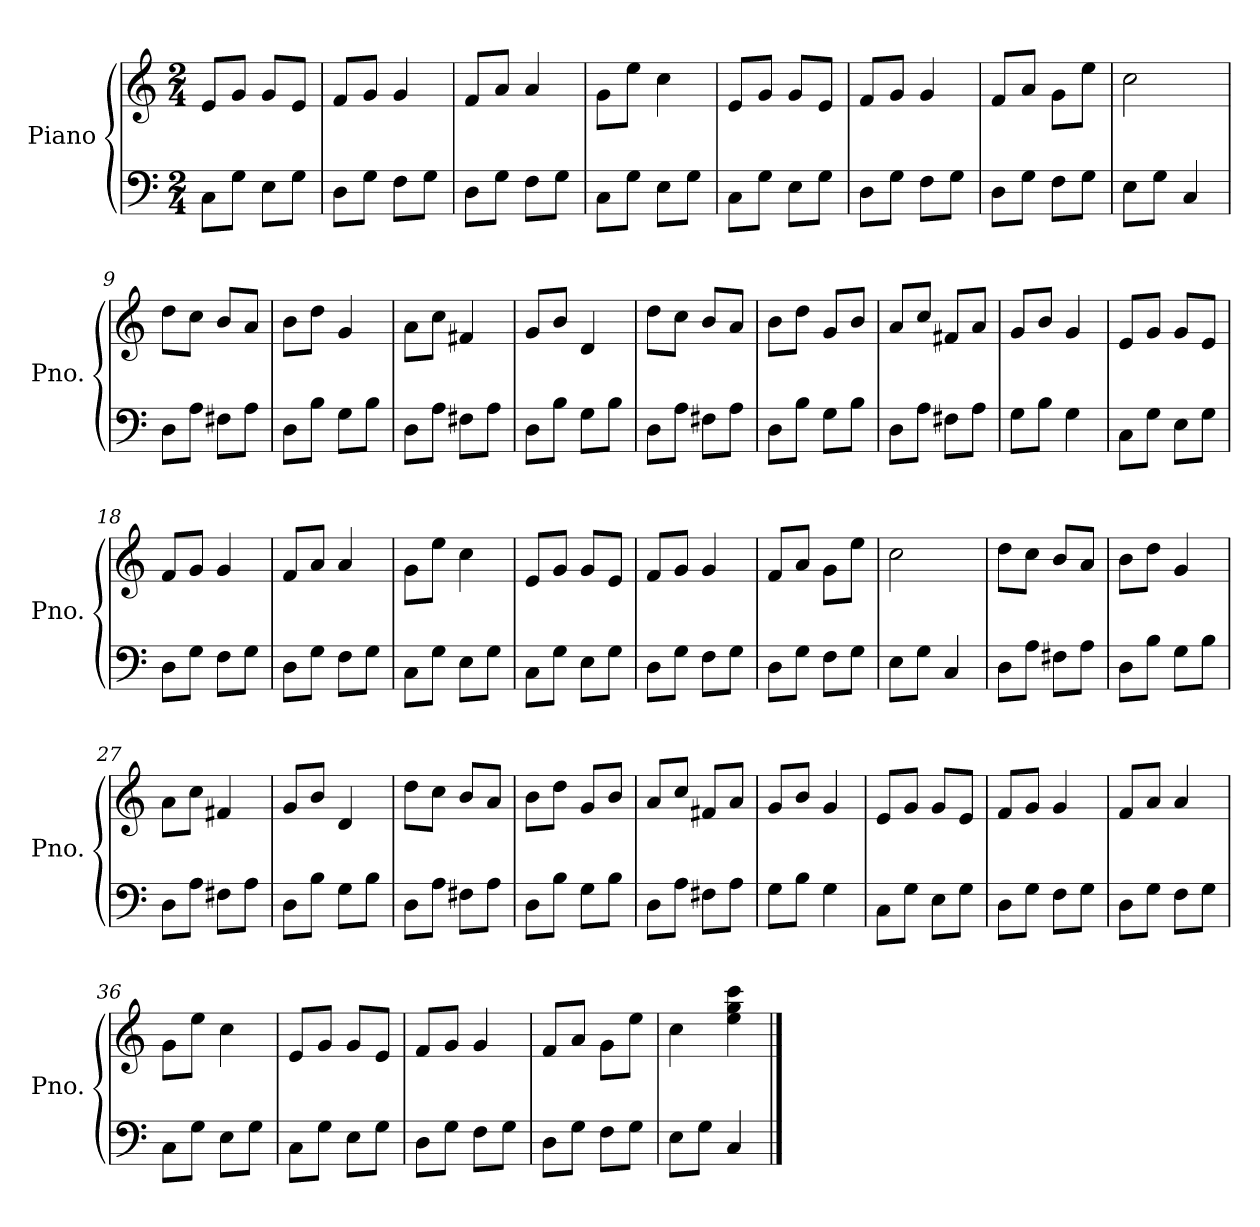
**kern	**kern
*part1	*part1
*staff2	*staff1
*I"Piano	*
*I'Pno.	*
*clefF4	*clefG2
*k[]	*k[]
*M2/4	*M2/4
=1	=1
8C\L	8e/L
8G\J	8g/J
8E\L	8g/L
8G\J	8e/J
=2	=2
8D\L	8f/L
8G\J	8g/J
8F\L	4g/
8G\J	.
=3	=3
8D\L	8f/L
8G\J	8a/J
8F\L	4a/
8G\J	.
=4	=4
8C\L	8g\L
8G\J	8ee\J
8E\L	4cc\
8G\J	.
=5	=5
8C\L	8e/L
8G\J	8g/J
8E\L	8g/L
8G\J	8e/J
=6	=6
8D\L	8f/L
8G\J	8g/J
8F\L	4g/
8G\J	.
=7	=7
8D\L	8f/L
8G\J	8a/J
8F\L	8g\L
8G\J	8ee\J
=8	=8
8E\L	2cc\
8G\J	.
4C/	.
=9	=9
8D\L	8dd\L
8A\J	8cc\J
8F#X\L	8b/L
8A\J	8a/J
=10	=10
8D\L	8b\L
8B\J	8dd\J
8G\L	4g/
8B\J	.
!!LO:LB:g=z
=11	=11
8D\L	8a\L
8A\J	8cc\J
8F#X\L	4f#X/
8A\J	.
=12	=12
8D\L	8g/L
8B\J	8b/J
8G\L	4d/
8B\J	.
=13	=13
8D\L	8dd\L
8A\J	8cc\J
8F#X\L	8b/L
8A\J	8a/J
=14	=14
8D\L	8b\L
8B\J	8dd\J
8G\L	8g/L
8B\J	8b/J
=15	=15
8D\L	8a/L
8A\J	8cc/J
8F#X\L	8f#X/L
8A\J	8a/J
=16	=16
8G\L	8g/L
8B\J	8b/J
4G\	4g/
=17	=17
8C\L	8e/L
8G\J	8g/J
8E\L	8g/L
8G\J	8e/J
=18	=18
8D\L	8f/L
8G\J	8g/J
8F\L	4g/
8G\J	.
=19	=19
8D\L	8f/L
8G\J	8a/J
8F\L	4a/
8G\J	.
=20	=20
8C\L	8g\L
8G\J	8ee\J
8E\L	4cc\
8G\J	.
!!LO:LB:g=z
=21	=21
8C\L	8e/L
8G\J	8g/J
8E\L	8g/L
8G\J	8e/J
=22	=22
8D\L	8f/L
8G\J	8g/J
8F\L	4g/
8G\J	.
=23	=23
8D\L	8f/L
8G\J	8a/J
8F\L	8g\L
8G\J	8ee\J
=24	=24
8E\L	2cc\
8G\J	.
4C/	.
=25	=25
8D\L	8dd\L
8A\J	8cc\J
8F#X\L	8b/L
8A\J	8a/J
=26	=26
8D\L	8b\L
8B\J	8dd\J
8G\L	4g/
8B\J	.
=27	=27
8D\L	8a\L
8A\J	8cc\J
8F#X\L	4f#X/
8A\J	.
=28	=28
8D\L	8g/L
8B\J	8b/J
8G\L	4d/
8B\J	.
=29	=29
8D\L	8dd\L
8A\J	8cc\J
8F#X\L	8b/L
8A\J	8a/J
=30	=30
8D\L	8b\L
8B\J	8dd\J
8G\L	8g/L
8B\J	8b/J
!!LO:LB:g=z
=31	=31
8D\L	8a/L
8A\J	8cc/J
8F#X\L	8f#X/L
8A\J	8a/J
=32	=32
8G\L	8g/L
8B\J	8b/J
4G\	4g/
=33	=33
8C\L	8e/L
8G\J	8g/J
8E\L	8g/L
8G\J	8e/J
=34	=34
8D\L	8f/L
8G\J	8g/J
8F\L	4g/
8G\J	.
=35	=35
8D\L	8f/L
8G\J	8a/J
8F\L	4a/
8G\J	.
=36	=36
8C\L	8g\L
8G\J	8ee\J
8E\L	4cc\
8G\J	.
=37	=37
8C\L	8e/L
8G\J	8g/J
8E\L	8g/L
8G\J	8e/J
=38	=38
8D\L	8f/L
8G\J	8g/J
8F\L	4g/
8G\J	.
=39	=39
8D\L	8f/L
8G\J	8a/J
8F\L	8g\L
8G\J	8ee\J
=40	=40
8E\L	4cc\
8G\J	.
4C/	4ee\ 4gg\ 4ccc\
==	==
*-	*-
